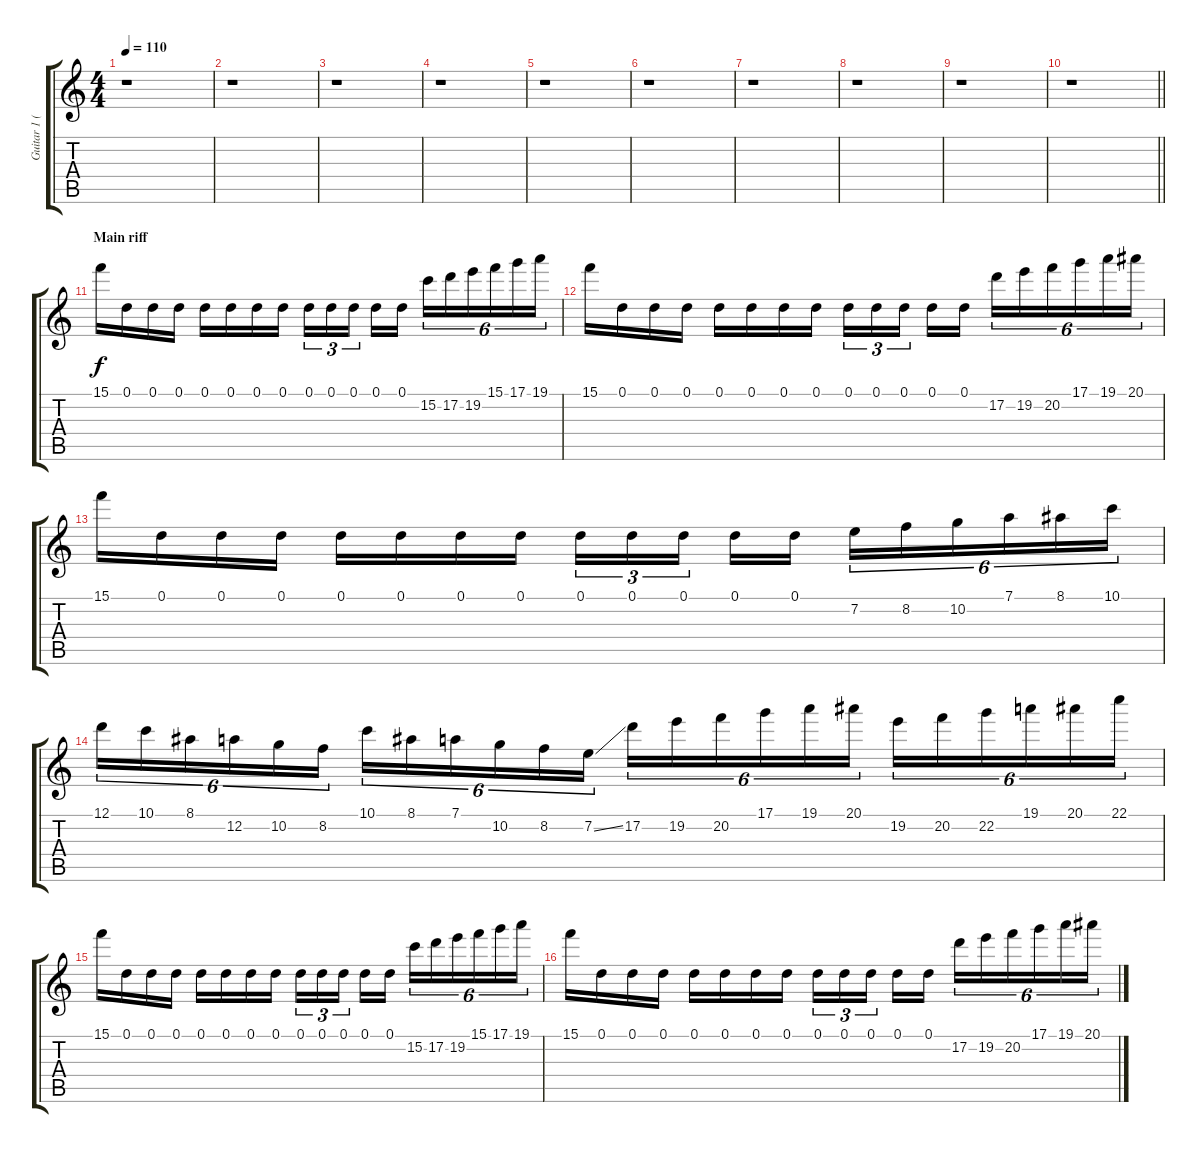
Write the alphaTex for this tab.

\track ("Guitar 1 (Lead)" "Guitar 1 (") {instrument overdrivenguitar}
\staff {score tabs}
\tuning (D4 A3 F3 C3 G2 D2) {hide}
\ts (4 4)
\tempo 110
\clef g2
\ks c
r.1{dy mp} |
r.1 |
r.1 |
r.1 |
r.1 |
r.1 |
r.1 |
r.1 |
r.1 |
\barLineRight lightlight
r.1 |
\section ("" "Main riff")
15.1.16{dy f} 0.1.16 0.1.16 0.1.16 0.1.16 0.1.16 0.1.16 0.1.16 0.1.16{tu (3 2)} 0.1.16{tu (3 2)} 0.1.16{tu (3 2)} 0.1.16 0.1.16 15.2.16{tu (6 4)} 17.2.16{tu (6 4)} 19.2.16{tu (6 4)} 15.1.16{tu (6 4)} 17.1.16{tu (6 4)} 19.1.16{tu (6 4)} |
15.1.16 0.1.16 0.1.16 0.1.16 0.1.16 0.1.16 0.1.16 0.1.16 0.1.16{tu (3 2)} 0.1.16{tu (3 2)} 0.1.16{tu (3 2)} 0.1.16 0.1.16 17.2.16{tu (6 4)} 19.2.16{tu (6 4)} 20.2.16{tu (6 4)} 17.1.16{tu (6 4)} 19.1.16{tu (6 4)} 20.1.16{tu (6 4)} |
15.1.16 0.1.16 0.1.16 0.1.16 0.1.16 0.1.16 0.1.16 0.1.16 0.1.16{tu (3 2)} 0.1.16{tu (3 2)} 0.1.16{tu (3 2)} 0.1.16 0.1.16 7.2.16{tu (6 4)} 8.2.16{tu (6 4)} 10.2.16{tu (6 4)} 7.1.16{tu (6 4)} 8.1.16{tu (6 4)} 10.1.16{tu (6 4)} |
12.1.16{tu (6 4)} 10.1.16{tu (6 4)} 8.1.16{tu (6 4)} 12.2.16{tu (6 4)} 10.2.16{tu (6 4)} 8.2.16{tu (6 4)} 10.1.16{tu (6 4)} 8.1.16{tu (6 4)} 7.1.16{tu (6 4)} 10.2.16{tu (6 4)} 8.2.16{tu (6 4)} 7.2{ss}.16{tu (6 4)} 17.2.16{tu (6 4)} 19.2.16{tu (6 4)} 20.2.16{tu (6 4)} 17.1.16{tu (6 4)} 19.1.16{tu (6 4)} 20.1.16{tu (6 4)} 19.2.16{tu (6 4)} 20.2.16{tu (6 4)} 22.2.16{tu (6 4)} 19.1.16{tu (6 4)} 20.1.16{tu (6 4)} 22.1.16{tu (6 4)} |
15.1.16 0.1.16 0.1.16 0.1.16 0.1.16 0.1.16 0.1.16 0.1.16 0.1.16{tu (3 2)} 0.1.16{tu (3 2)} 0.1.16{tu (3 2)} 0.1.16 0.1.16 15.2.16{tu (6 4)} 17.2.16{tu (6 4)} 19.2.16{tu (6 4)} 15.1.16{tu (6 4)} 17.1.16{tu (6 4)} 19.1.16{tu (6 4)} |
15.1.16 0.1.16 0.1.16 0.1.16 0.1.16 0.1.16 0.1.16 0.1.16 0.1.16{tu (3 2)} 0.1.16{tu (3 2)} 0.1.16{tu (3 2)} 0.1.16 0.1.16 17.2.16{tu (6 4)} 19.2.16{tu (6 4)} 20.2.16{tu (6 4)} 17.1.16{tu (6 4)} 19.1.16{tu (6 4)} 20.1.16{tu (6 4)}
